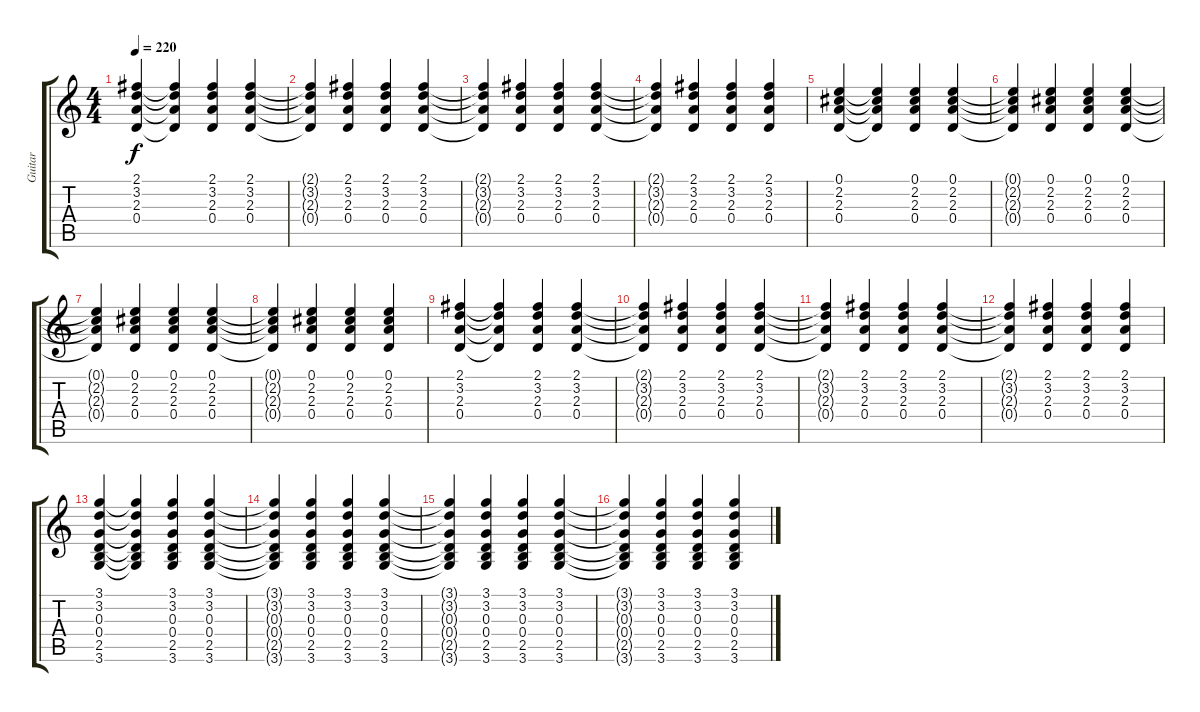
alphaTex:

\track ("Guitar" "Guitar") {instrument acousticguitarsteel}
\staff {score tabs}
\tuning (E4 B3 G3 D3 A2 E2) {hide}
\ts (4 4)
\tempo 220
\clef g2
\ks c
(2.1 3.2 2.3 0.4).4{dy f} (2.1{t} 3.2{t} 2.3{t} 0.4{t}).4 (2.1 3.2 2.3 0.4).4 (2.1 3.2 2.3 0.4).4 |
(2.1{t} 3.2{t} 2.3{t} 0.4{t}).4 (2.1 3.2 2.3 0.4).4 (2.1 3.2 2.3 0.4).4 (2.1 3.2 2.3 0.4).4 |
(2.1{t} 3.2{t} 2.3{t} 0.4{t}).4 (2.1 3.2 2.3 0.4).4 (2.1 3.2 2.3 0.4).4 (2.1 3.2 2.3 0.4).4 |
(2.1{t} 3.2{t} 2.3{t} 0.4{t}).4 (2.1 3.2 2.3 0.4).4 (2.1 3.2 2.3 0.4).4 (2.1 3.2 2.3 0.4).4 |
(0.1 2.2 2.3 0.4).4 (0.1{t} 2.2{t} 2.3{t} 0.4{t}).4 (0.1 2.2 2.3 0.4).4 (0.1 2.2 2.3 0.4).4 |
(0.1{t} 2.2{t} 2.3{t} 0.4{t}).4 (0.1 2.2 2.3 0.4).4 (0.1 2.2 2.3 0.4).4 (0.1 2.2 2.3 0.4).4 |
(0.1{t} 2.2{t} 2.3{t} 0.4{t}).4 (0.1 2.2 2.3 0.4).4 (0.1 2.2 2.3 0.4).4 (0.1 2.2 2.3 0.4).4 |
(0.1{t} 2.2{t} 2.3{t} 0.4{t}).4 (0.1 2.2 2.3 0.4).4 (0.1 2.2 2.3 0.4).4 (0.1 2.2 2.3 0.4).4 |
(2.1 3.2 2.3 0.4).4 (2.1{t} 3.2{t} 2.3{t} 0.4{t}).4 (2.1 3.2 2.3 0.4).4 (2.1 3.2 2.3 0.4).4 |
(2.1{t} 3.2{t} 2.3{t} 0.4{t}).4 (2.1 3.2 2.3 0.4).4 (2.1 3.2 2.3 0.4).4 (2.1 3.2 2.3 0.4).4 |
(2.1{t} 3.2{t} 2.3{t} 0.4{t}).4 (2.1 3.2 2.3 0.4).4 (2.1 3.2 2.3 0.4).4 (2.1 3.2 2.3 0.4).4 |
(2.1{t} 3.2{t} 2.3{t} 0.4{t}).4 (2.1 3.2 2.3 0.4).4 (2.1 3.2 2.3 0.4).4 (2.1 3.2 2.3 0.4).4 |
(3.1 3.2 0.3 0.4 2.5 3.6).4 (3.1{t} 3.2{t} 0.3{t} 0.4{t} 2.5{t} 3.6{t}).4 (3.1 3.2 0.3 0.4 2.5 3.6).4 (3.1 3.2 0.3 0.4 2.5 3.6).4 |
(3.1{t} 3.2{t} 0.3{t} 0.4{t} 2.5{t} 3.6{t}).4 (3.1 3.2 0.3 0.4 2.5 3.6).4 (3.1 3.2 0.3 0.4 2.5 3.6).4 (3.1 3.2 0.3 0.4 2.5 3.6).4 |
(3.1{t} 3.2{t} 0.3{t} 0.4{t} 2.5{t} 3.6{t}).4 (3.1 3.2 0.3 0.4 2.5 3.6).4 (3.1 3.2 0.3 0.4 2.5 3.6).4 (3.1 3.2 0.3 0.4 2.5 3.6).4 |
(3.1{t} 3.2{t} 0.3{t} 0.4{t} 2.5{t} 3.6{t}).4 (3.1 3.2 0.3 0.4 2.5 3.6).4 (3.1 3.2 0.3 0.4 2.5 3.6).4 (3.1 3.2 0.3 0.4 2.5 3.6).4
